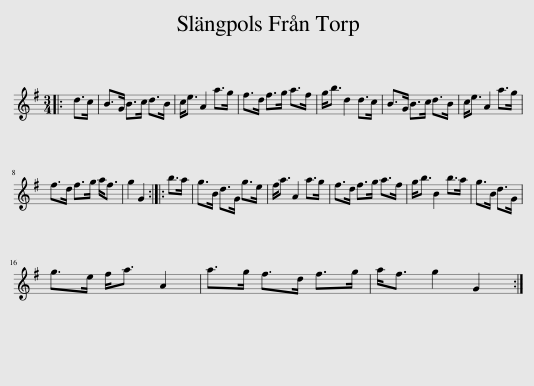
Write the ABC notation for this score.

X:1
L:1/8
M:3/4
I:linebreak $
K:G
V:1 treble
V:1
|: d>c | B>G B>c d>B | c<e A2 a>g | f>d f>g a>f | g<b d2 d>c | %5
 B>G B>c d>B | c<e A2 a>g |$ f>d f>g a<f | g2 G2 :: b>a | %10
 g>B d>G g>e | f<a A2 a>g | f>d f>g a>f | g<b B2 b>a | g>B d>G |$ %15
 g>e f<a A2 | a>g f>d f>g | a<f g2 G2 :| %18
